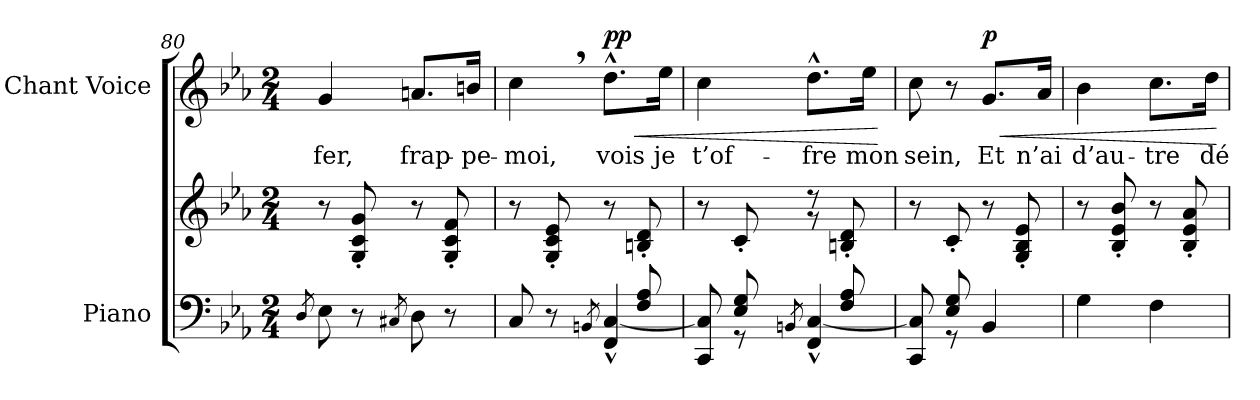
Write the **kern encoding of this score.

**kern	**kern	**kern	**text	**dynam
*part2	*part2	*part1	*part1	*part1
*staff3	*staff2	*staff1	*staff1	*staff1
*I"Piano	*	*I"Chant Voice	*	*
*I'Pno	*	*	*	*
*clefF4	*clefG2	*clefG2	*	*
*k[b-e-a-]	*k[b-e-a-]	*k[b-e-a-]	*	*
*M2/4	*M2/4	*M2/4	*	*
=80	=80	=80	=80	=80
8qD/	.	.	.	.
!	!	!	!LO:LY:b	!
8E-\	8r	4g/	fer,	.
8r	8G/' 8c/' 8g/'	.	.	.
8qC#X/	.	.	.	.
!	!	!	!LO:LY:b	!
8D\	8r	8.an/L	frap-	.
8r	8G/' 8c/' 8f/'	.	.	.
!	!	!	!LO:LY:b	!
.	.	16bn/Jk	-pe-	.
=81	=81	=81	=81	=81
*^	*	*	*	*
!	!	!	!	!LO:LY:b	!
4.ryy	8C/	8r	4cc,\	-moi,	.
.	8r	8G/' 8c/' 8e-/'	.	.	.
.	8qBBn/	.	.	.	.
!	!	!	!	!LO:LY:b	!LO:HP:b
!	!	!	!	!	!LO:DY:n=1:a
.	4FF/^^ [4C/^^	8r	8.dd^^\L	vois	< pp
8F/ 8A-/	.	8Bn/' 8d/'	.	.	.
!	!	!	!	!LO:LY:b	!
.	.	.	16ee-\Jk	je	.
=82	=82	=82	=82	=82	=82
*	*	*^	*	*	*
!	!	!	!	!	!LO:LY:b	!
8ryy	8CC/ 8C/]	8r	4ryy	4cc\	t’of-	.
8E-/ 8G/	8rGG	8c'/	.	.	.	.
.	8qBBn/	.	.	.	.	.
!	!	!	!	!	!LO:LY:b	!
8ryy	4FF/^^ [4C/^^	8r	8r	8.dd^^\L	-fre	.
8F/ 8A-/	.	8Bn/' 8d/'	8ryy	.	.	.
!	!	!	!	!	!LO:LY:b	!
.	.	.	.	16ee-\Jk	mon	.
*v	*v	*	*	*	*	*
*	*v	*v	*	*	*
.	.	.	.	[
!!LO:LB:g=z
=83	=83	=83	=83	=83
*^	*	*	*	*
!	!	!	!	!LO:LY:b	!
8ryy	8CC/ 8C/]	8r	8cc\	sein,	.
8E-/ 8G/	8rGG	8c'/	8r	.	.
!	!	!	!	!LO:LY:b	!LO:HP:b
!	!	!	!	!	!LO:DY:n=1:a
4ryy	4BB-/	8r	8.g/L	Et	< p
.	.	8G/' 8B-/' 8e-/'	.	.	.
!	!	!	!	!LO:LY:b	!
.	.	.	16a-/Jk	n’ai	.
*v	*v	*	*	*	*
=84	=84	=84	=84	=84
!	!	!	!LO:LY:b	!
4G\	8r	4b-\	d’au-	.
.	8B-/' 8e-/' 8b-/'	.	.	.
!	!	!	!LO:LY:b	!
4F\	8r	8.cc\L	-tre	.
.	8B-/' 8e-/' 8a-/'	.	.	.
!	!	!	!LO:LY:b	!
.	.	16dd\Jk	dé-	.
.	.	.	.	[
=	=	=	=	=
*-	*-	*-	*-	*-
